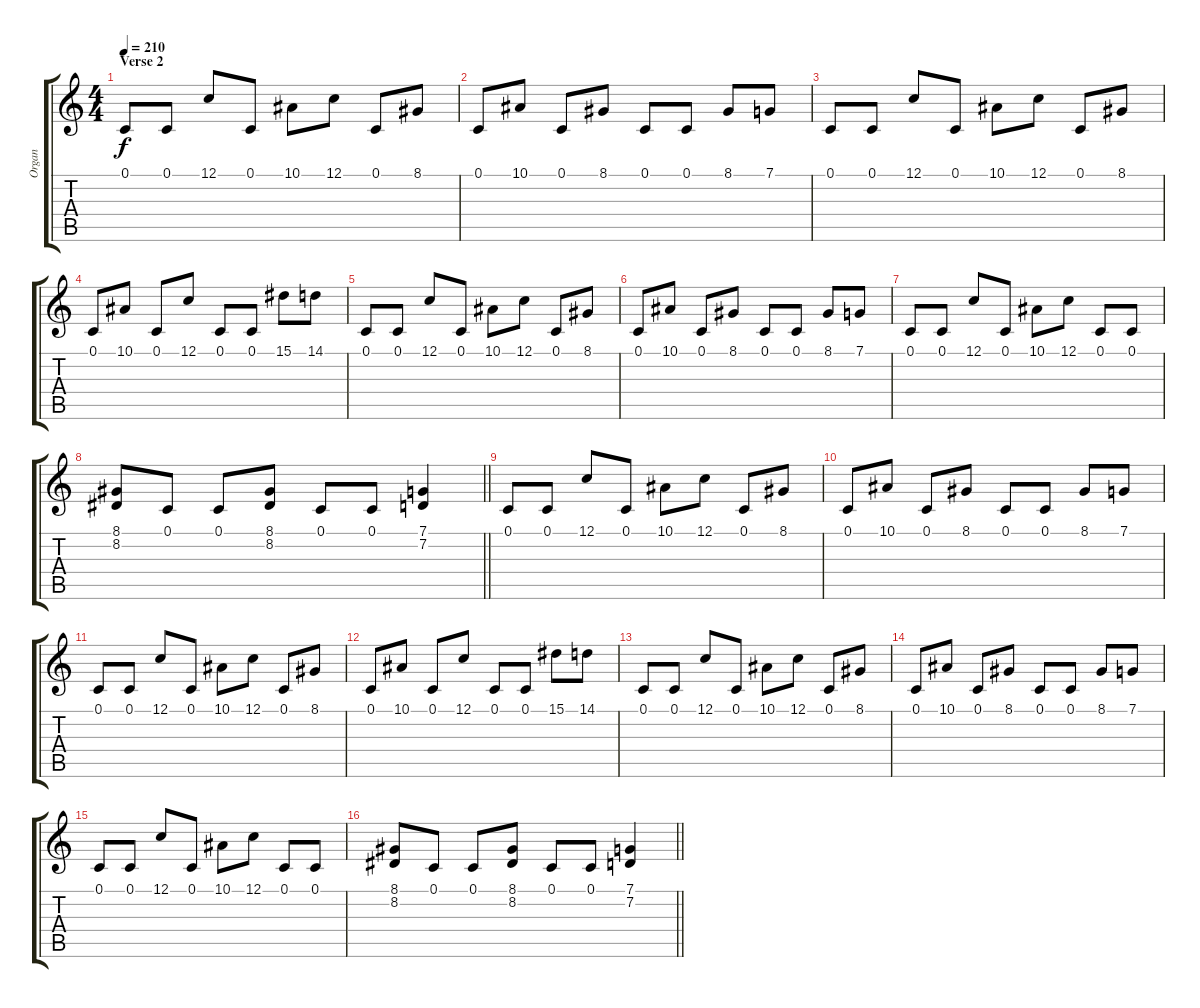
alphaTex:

\track ("Organ" "Organ") {instrument rockorgan}
\staff {score tabs}
\tuning (C4 G3 Eb3 Bb2 F2 C2) {hide}
\ts (4 4)
\section ("" "Verse 2")
\tempo 210
\clef g2
\ks c
0.1.8{dy f} 0.1.8 12.1.8 0.1.8 10.1.8 12.1.8 0.1.8 8.1.8 |
0.1.8 10.1.8 0.1.8 8.1.8 0.1.8 0.1.8 8.1.8 7.1.8 |
0.1.8 0.1.8 12.1.8 0.1.8 10.1.8 12.1.8 0.1.8 8.1.8 |
0.1.8 10.1.8 0.1.8 12.1.8 0.1.8 0.1.8 15.1.8 14.1.8 |
0.1.8 0.1.8 12.1.8 0.1.8 10.1.8 12.1.8 0.1.8 8.1.8 |
0.1.8 10.1.8 0.1.8 8.1.8 0.1.8 0.1.8 8.1.8 7.1.8 |
0.1.8 0.1.8 12.1.8 0.1.8 10.1.8 12.1.8 0.1.8 0.1.8 |
\barLineRight lightlight
(8.1 8.2).8 0.1.8 0.1.8 (8.1 8.2).8 0.1.8 0.1.8 (7.1 7.2).4 |
0.1.8 0.1.8 12.1.8 0.1.8 10.1.8 12.1.8 0.1.8 8.1.8 |
0.1.8 10.1.8 0.1.8 8.1.8 0.1.8 0.1.8 8.1.8 7.1.8 |
0.1.8 0.1.8 12.1.8 0.1.8 10.1.8 12.1.8 0.1.8 8.1.8 |
0.1.8 10.1.8 0.1.8 12.1.8 0.1.8 0.1.8 15.1.8 14.1.8 |
0.1.8 0.1.8 12.1.8 0.1.8 10.1.8 12.1.8 0.1.8 8.1.8 |
0.1.8 10.1.8 0.1.8 8.1.8 0.1.8 0.1.8 8.1.8 7.1.8 |
0.1.8 0.1.8 12.1.8 0.1.8 10.1.8 12.1.8 0.1.8 0.1.8 |
\barLineRight lightlight
(8.1 8.2).8 0.1.8 0.1.8 (8.1 8.2).8 0.1.8 0.1.8 (7.1 7.2).4
